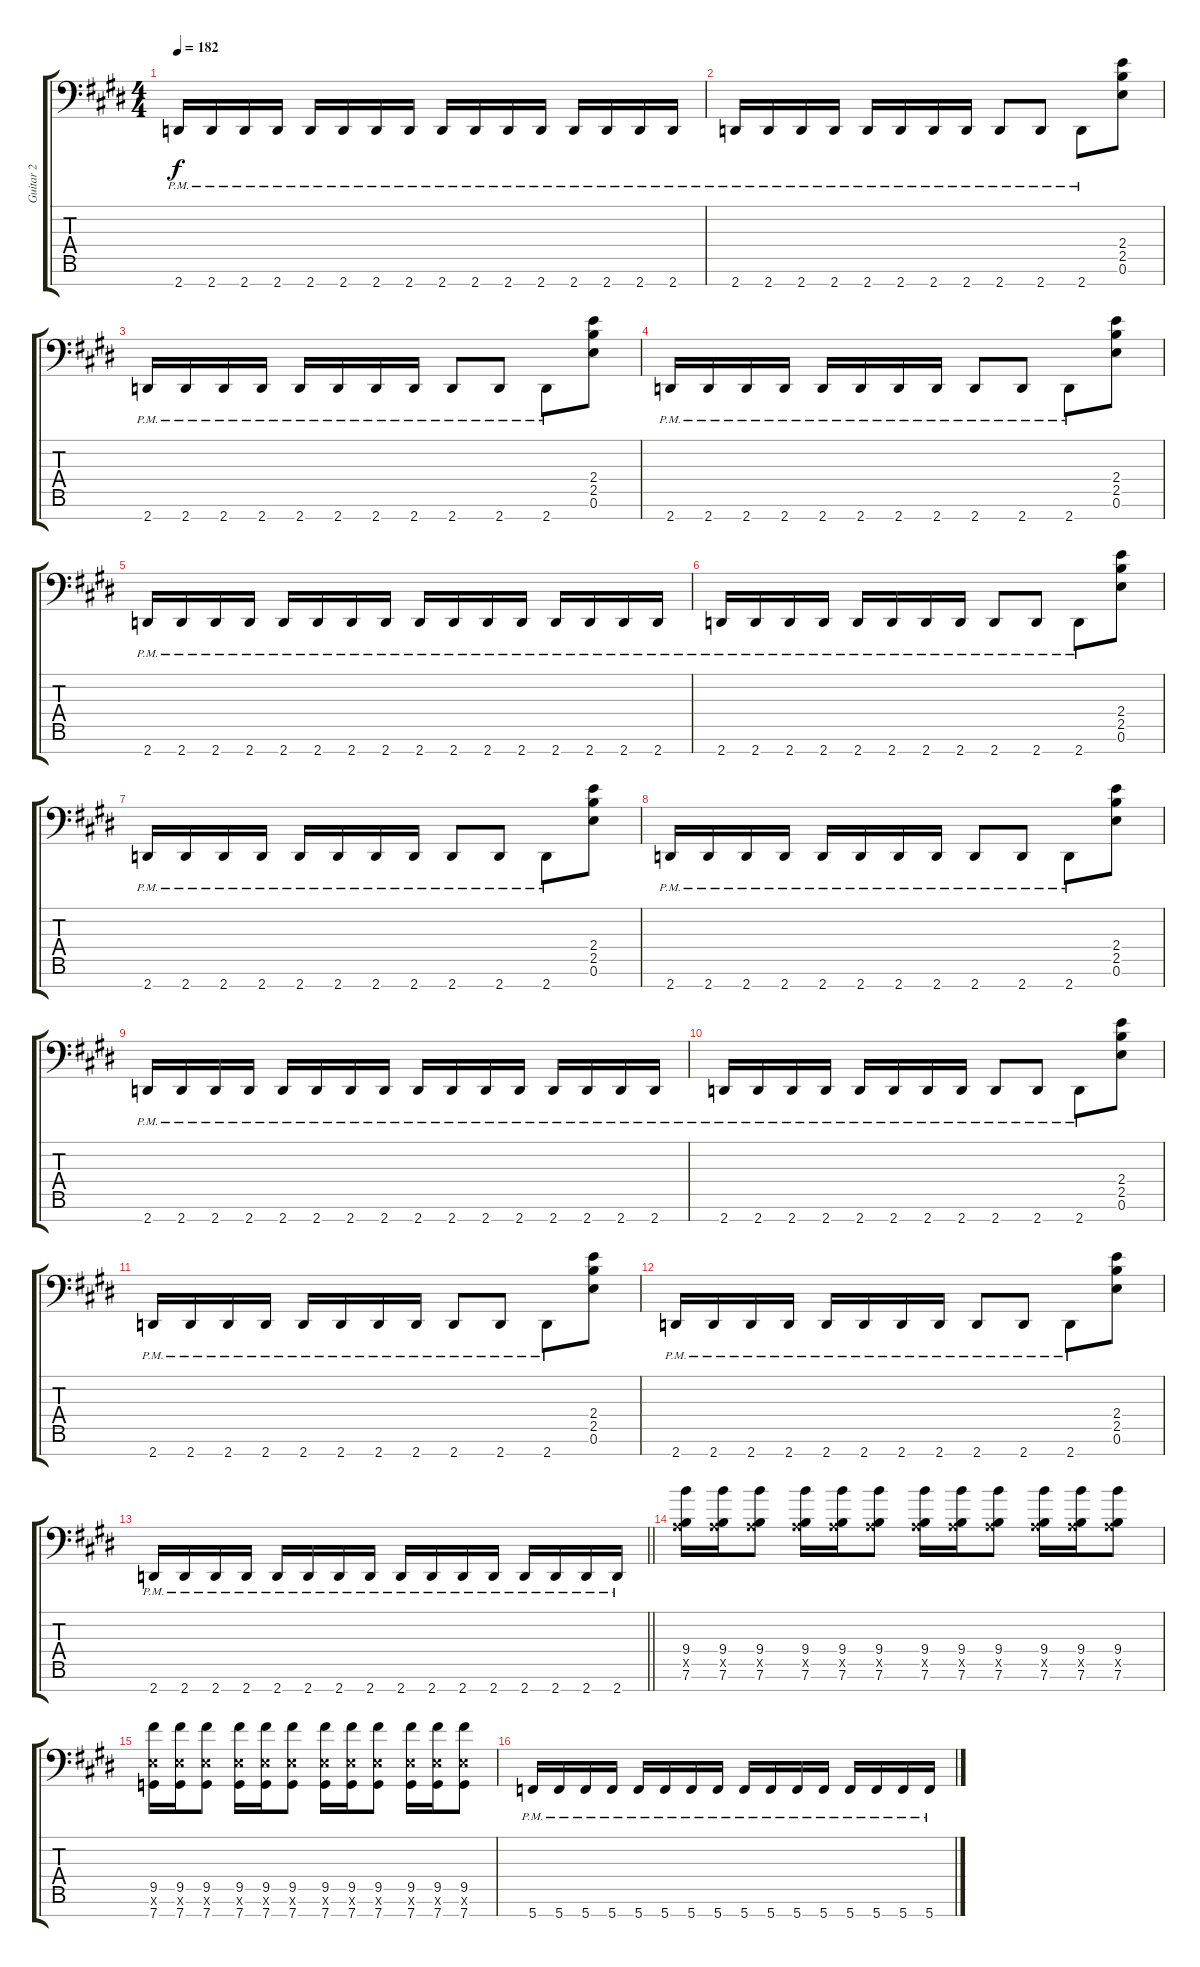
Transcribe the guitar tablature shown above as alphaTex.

\track ("Guitar 2" "Guitar 2") {instrument distortionguitar}
\staff {score tabs}
\tuning (E4 B3 G3 D3 A2 E2 C-1) {hide}
\ts (4 4)
\tempo 182
\clef f4
\ks c#minor
2.7{pm}.16{dy f} 2.7{pm}.16 2.7{pm}.16 2.7{pm}.16 2.7{pm}.16 2.7{pm}.16 2.7{pm}.16 2.7{pm}.16 2.7{pm}.16 2.7{pm}.16 2.7{pm}.16 2.7{pm}.16 2.7{pm}.16 2.7{pm}.16 2.7{pm}.16 2.7{pm}.16 |
2.7{pm}.16 2.7{pm}.16 2.7{pm}.16 2.7{pm}.16 2.7{pm}.16 2.7{pm}.16 2.7{pm}.16 2.7{pm}.16 2.7{pm}.8 2.7{pm}.8 2.7{pm}.8 (2.4 2.5 0.6).8 |
2.7{pm}.16 2.7{pm}.16 2.7{pm}.16 2.7{pm}.16 2.7{pm}.16 2.7{pm}.16 2.7{pm}.16 2.7{pm}.16 2.7{pm}.8 2.7{pm}.8 2.7{pm}.8 (2.4 2.5 0.6).8 |
2.7{pm}.16 2.7{pm}.16 2.7{pm}.16 2.7{pm}.16 2.7{pm}.16 2.7{pm}.16 2.7{pm}.16 2.7{pm}.16 2.7{pm}.8 2.7{pm}.8 2.7{pm}.8 (2.4 2.5 0.6).8 |
2.7{pm}.16 2.7{pm}.16 2.7{pm}.16 2.7{pm}.16 2.7{pm}.16 2.7{pm}.16 2.7{pm}.16 2.7{pm}.16 2.7{pm}.16 2.7{pm}.16 2.7{pm}.16 2.7{pm}.16 2.7{pm}.16 2.7{pm}.16 2.7{pm}.16 2.7{pm}.16 |
2.7{pm}.16 2.7{pm}.16 2.7{pm}.16 2.7{pm}.16 2.7{pm}.16 2.7{pm}.16 2.7{pm}.16 2.7{pm}.16 2.7{pm}.8 2.7{pm}.8 2.7{pm}.8 (2.4 2.5 0.6).8 |
2.7{pm}.16 2.7{pm}.16 2.7{pm}.16 2.7{pm}.16 2.7{pm}.16 2.7{pm}.16 2.7{pm}.16 2.7{pm}.16 2.7{pm}.8 2.7{pm}.8 2.7{pm}.8 (2.4 2.5 0.6).8 |
2.7{pm}.16 2.7{pm}.16 2.7{pm}.16 2.7{pm}.16 2.7{pm}.16 2.7{pm}.16 2.7{pm}.16 2.7{pm}.16 2.7{pm}.8 2.7{pm}.8 2.7{pm}.8 (2.4 2.5 0.6).8 |
2.7{pm}.16 2.7{pm}.16 2.7{pm}.16 2.7{pm}.16 2.7{pm}.16 2.7{pm}.16 2.7{pm}.16 2.7{pm}.16 2.7{pm}.16 2.7{pm}.16 2.7{pm}.16 2.7{pm}.16 2.7{pm}.16 2.7{pm}.16 2.7{pm}.16 2.7{pm}.16 |
2.7{pm}.16 2.7{pm}.16 2.7{pm}.16 2.7{pm}.16 2.7{pm}.16 2.7{pm}.16 2.7{pm}.16 2.7{pm}.16 2.7{pm}.8 2.7{pm}.8 2.7{pm}.8 (2.4 2.5 0.6).8 |
2.7{pm}.16 2.7{pm}.16 2.7{pm}.16 2.7{pm}.16 2.7{pm}.16 2.7{pm}.16 2.7{pm}.16 2.7{pm}.16 2.7{pm}.8 2.7{pm}.8 2.7{pm}.8 (2.4 2.5 0.6).8 |
2.7{pm}.16 2.7{pm}.16 2.7{pm}.16 2.7{pm}.16 2.7{pm}.16 2.7{pm}.16 2.7{pm}.16 2.7{pm}.16 2.7{pm}.8 2.7{pm}.8 2.7{pm}.8 (2.4 2.5 0.6).8 |
\barLineRight lightlight
2.7{pm}.16 2.7{pm}.16 2.7{pm}.16 2.7{pm}.16 2.7{pm}.16 2.7{pm}.16 2.7{pm}.16 2.7{pm}.16 2.7{pm}.16 2.7{pm}.16 2.7{pm}.16 2.7{pm}.16 2.7{pm}.16 2.7{pm}.16 2.7{pm}.16 2.7{pm}.16 |
(9.4 0.5{x} 7.6).16 (9.4 0.5{x} 7.6).16 (9.4 0.5{x} 7.6).8 (9.4 0.5{x} 7.6).16 (9.4 0.5{x} 7.6).16 (9.4 0.5{x} 7.6).8 (9.4 0.5{x} 7.6).16 (9.4 0.5{x} 7.6).16 (9.4 0.5{x} 7.6).8 (9.4 0.5{x} 7.6).16 (9.4 0.5{x} 7.6).16 (9.4 0.5{x} 7.6).8 |
(9.5 0.6{x} 7.7).16 (9.5 0.6{x} 7.7).16 (9.5 0.6{x} 7.7).8 (9.5 0.6{x} 7.7).16 (9.5 0.6{x} 7.7).16 (9.5 0.6{x} 7.7).8 (9.5 0.6{x} 7.7).16 (9.5 0.6{x} 7.7).16 (9.5 0.6{x} 7.7).8 (9.5 0.6{x} 7.7).16 (9.5 0.6{x} 7.7).16 (9.5 0.6{x} 7.7).8 |
5.7{pm}.16 5.7{pm}.16 5.7{pm}.16 5.7{pm}.16 5.7{pm}.16 5.7{pm}.16 5.7{pm}.16 5.7{pm}.16 5.7{pm}.16 5.7{pm}.16 5.7{pm}.16 5.7{pm}.16 5.7{pm}.16 5.7{pm}.16 5.7{pm}.16 5.7{pm}.16
